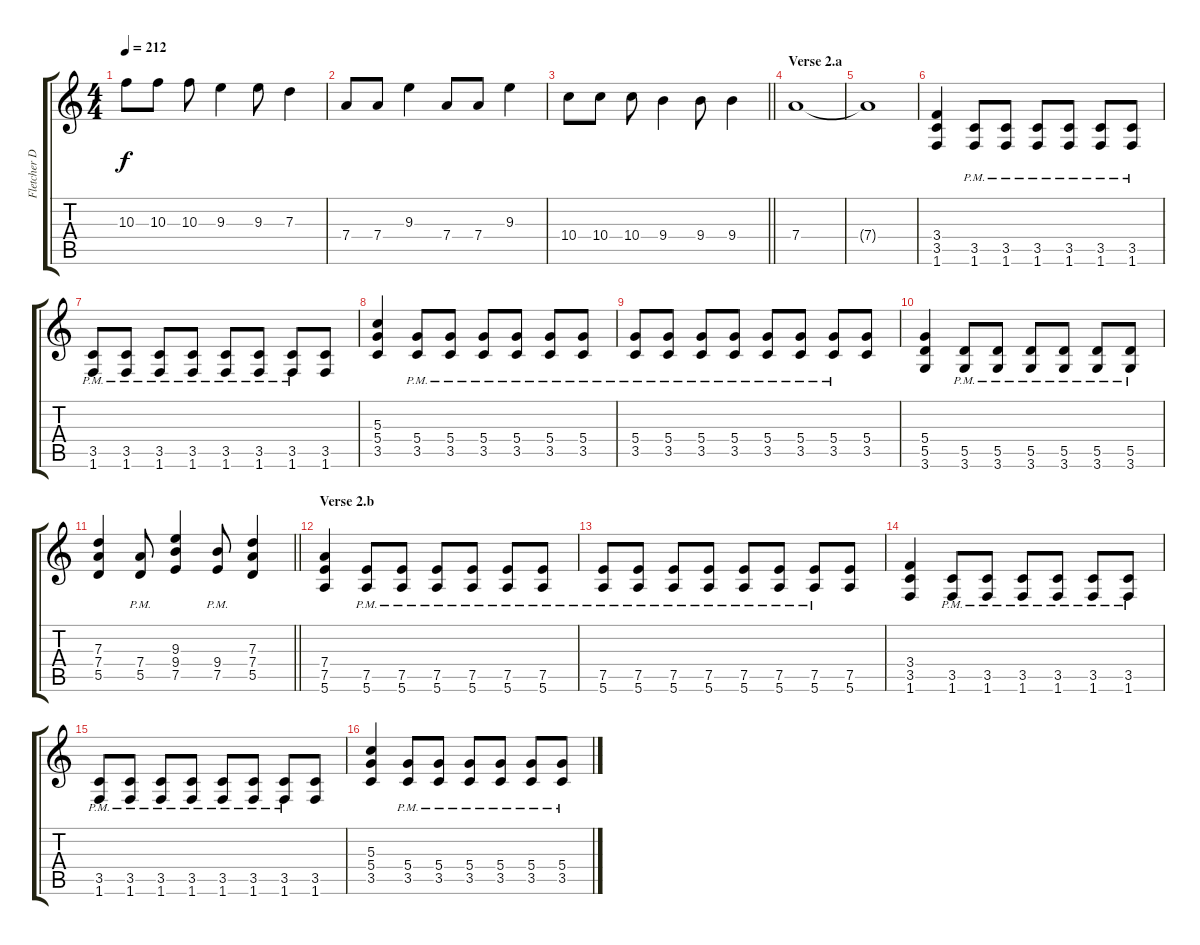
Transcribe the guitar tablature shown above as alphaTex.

\track ("Fletcher Dragge - Guitar Lead" "Fletcher D") {instrument overdrivenguitar}
\staff {score tabs}
\tuning (E4 B3 G3 D3 A2 E2) {hide}
\ts (4 4)
\tempo 212
\clef g2
\ks c
10.3.8{dy f} 10.3.8 10.3.8 9.3.4 9.3.8 7.3.4 |
7.4.8 7.4.8 9.3.4 7.4.8 7.4.8 9.3.4 |
\barLineRight lightlight
10.4.8 10.4.8 10.4.8 9.4.4 9.4.8 9.4.4 |
\section ("" "Verse 2.a")
7.4.1 |
7.4{t}.1 |
(3.4 3.5 1.6).4 (3.5{pm} 1.6{pm}).8 (3.5{pm} 1.6{pm}).8 (3.5{pm} 1.6{pm}).8 (3.5{pm} 1.6{pm}).8 (3.5{pm} 1.6{pm}).8 (3.5{pm} 1.6{pm}).8 |
(3.5{pm} 1.6{pm}).8 (3.5{pm} 1.6{pm}).8 (3.5{pm} 1.6{pm}).8 (3.5{pm} 1.6{pm}).8 (3.5{pm} 1.6{pm}).8 (3.5{pm} 1.6{pm}).8 (3.5{pm} 1.6{pm}).8 (3.5 1.6).8 |
(5.3 5.4 3.5).4 (5.4{pm} 3.5{pm}).8 (5.4{pm} 3.5{pm}).8 (5.4{pm} 3.5{pm}).8 (5.4{pm} 3.5{pm}).8 (5.4{pm} 3.5{pm}).8 (5.4{pm} 3.5{pm}).8 |
(5.4{pm} 3.5{pm}).8 (5.4{pm} 3.5{pm}).8 (5.4{pm} 3.5{pm}).8 (5.4{pm} 3.5{pm}).8 (5.4{pm} 3.5{pm}).8 (5.4{pm} 3.5{pm}).8 (5.4{pm} 3.5{pm}).8 (5.4 3.5).8 |
(5.4 5.5 3.6).4 (5.5{pm} 3.6{pm}).8 (5.5{pm} 3.6{pm}).8 (5.5{pm} 3.6{pm}).8 (5.5{pm} 3.6{pm}).8 (5.5{pm} 3.6{pm}).8 (5.5{pm} 3.6{pm}).8 |
\barLineRight lightlight
(7.3 7.4 5.5).4 (7.4{pm} 5.5{pm}).8 (9.3 9.4 7.5).4 (9.4{pm} 7.5{pm}).8 (7.3 7.4 5.5).4 |
\section ("" "Verse 2.b")
(7.4 7.5 5.6).4 (7.5{pm} 5.6{pm}).8 (7.5{pm} 5.6{pm}).8 (7.5{pm} 5.6{pm}).8 (7.5{pm} 5.6{pm}).8 (7.5{pm} 5.6{pm}).8 (7.5{pm} 5.6{pm}).8 |
(7.5{pm} 5.6{pm}).8 (7.5{pm} 5.6{pm}).8 (7.5{pm} 5.6{pm}).8 (7.5{pm} 5.6{pm}).8 (7.5{pm} 5.6{pm}).8 (7.5{pm} 5.6{pm}).8 (7.5{pm} 5.6{pm}).8 (7.5 5.6).8 |
(3.4 3.5 1.6).4 (3.5{pm} 1.6{pm}).8 (3.5{pm} 1.6{pm}).8 (3.5{pm} 1.6{pm}).8 (3.5{pm} 1.6{pm}).8 (3.5{pm} 1.6{pm}).8 (3.5{pm} 1.6{pm}).8 |
(3.5{pm} 1.6{pm}).8 (3.5{pm} 1.6{pm}).8 (3.5{pm} 1.6{pm}).8 (3.5{pm} 1.6{pm}).8 (3.5{pm} 1.6{pm}).8 (3.5{pm} 1.6{pm}).8 (3.5{pm} 1.6{pm}).8 (3.5 1.6).8 |
(5.3 5.4 3.5).4 (5.4{pm} 3.5{pm}).8 (5.4{pm} 3.5{pm}).8 (5.4{pm} 3.5{pm}).8 (5.4{pm} 3.5{pm}).8 (5.4{pm} 3.5{pm}).8 (5.4{pm} 3.5{pm}).8
